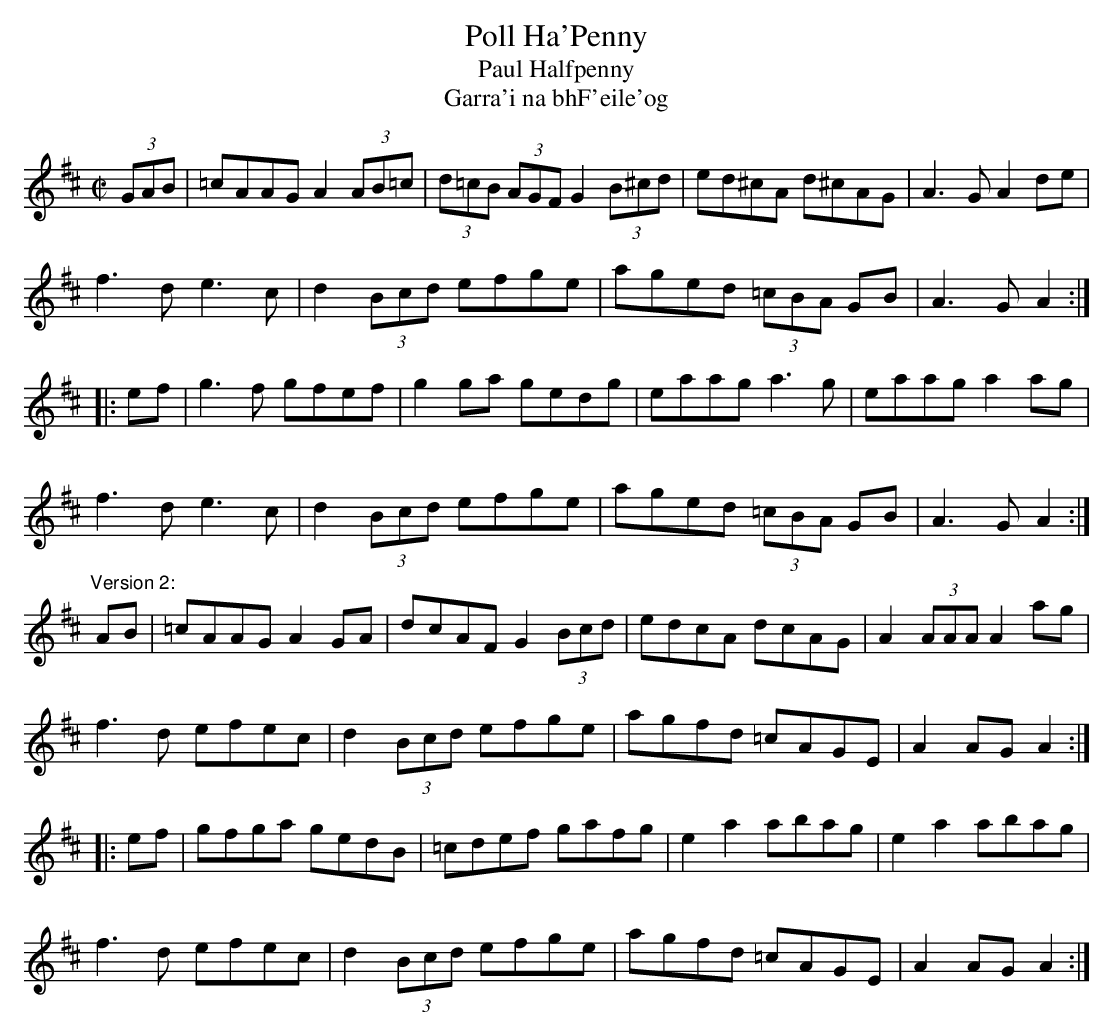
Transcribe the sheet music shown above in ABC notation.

X:1
T:Poll Ha'Penny
T:Paul Halfpenny
T:Garra'i na bhF'eile'og
M:C|
K:Amix
(3GAB|=cAAG A2 (3AB=c|(3d=cB (3AGF G2 (3B^cd|ed^cA d^cAG|A3G A2de|
f3d e3c|d2 (3Bcd efge|aged (3=cBA GB|A3G A2:|
|:ef|g3f gfef|g2ga gedg|eaag a3g|eaag a2ag|
f3d e3c|d2 (3Bcd efge|aged (3=cBA GB|A3G A2:|
"Version 2:"
AB|=cAAG A2GA|dcAF G2 (3Bcd|edcA dcAG|A2 (3AAA A2ag|
f3d efec|d2 (3Bcd efge|agfd =cAGE|A2AG A2:|
|:ef|gfga gedB|=cdef gafg|e2a2 abag|e2a2 abag|
f3d efec|d2 (3Bcd efge|agfd =cAGE|A2AG A2:|
